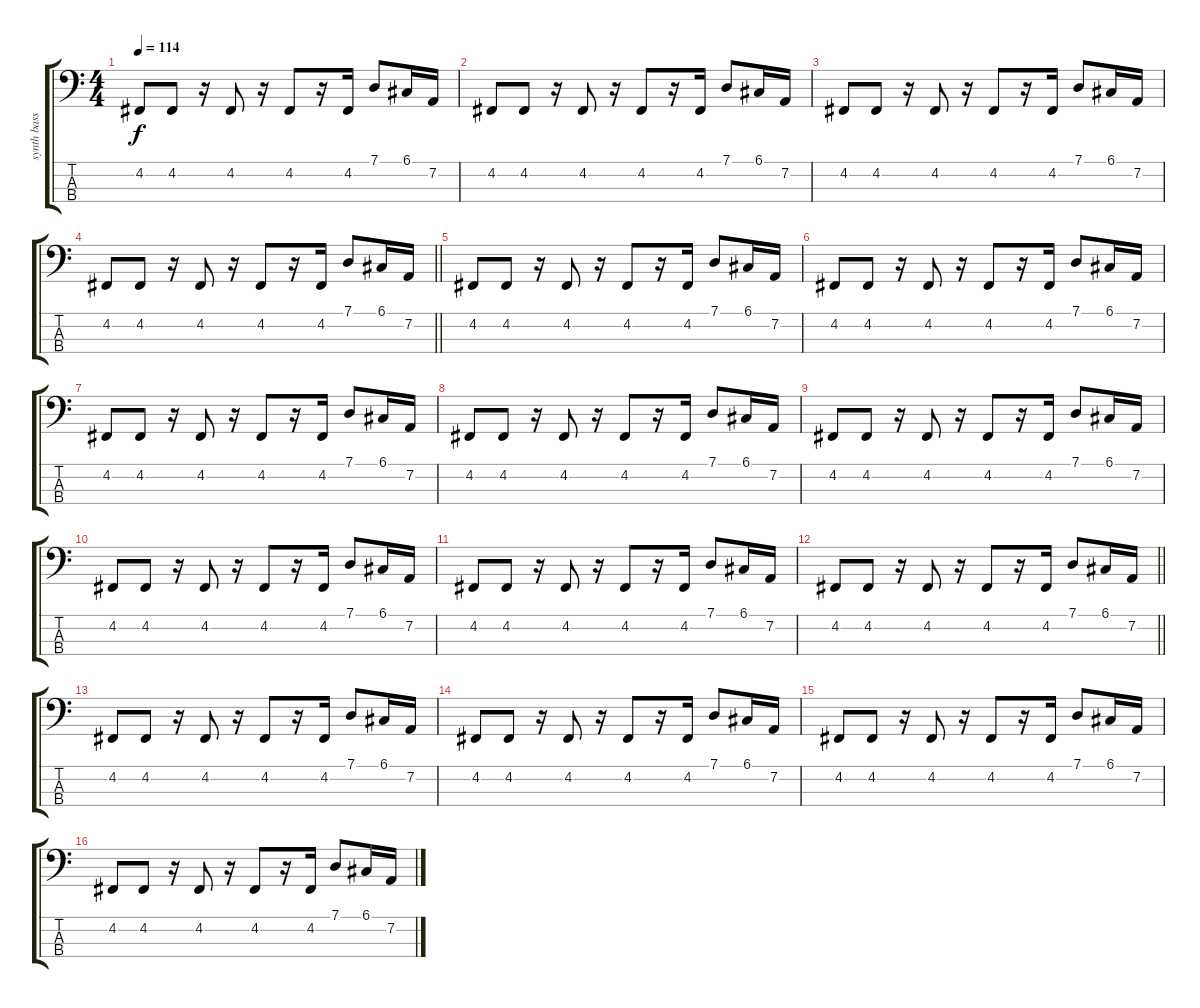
\track ("synth bass" "synth bass") {instrument lead3calliope}
\staff {score tabs}
\tuning (G2 D2 A1 E1) {hide}
\ts (4 4)
\tempo 114
\clef f4
\ks c
4.2.8{dy f instrument lead3calliope} 4.2.8 r.16 4.2.8 r.16 4.2.8 r.16 4.2.16 7.1.8 6.1.16 7.2.16 |
4.2.8 4.2.8 r.16 4.2.8 r.16 4.2.8 r.16 4.2.16 7.1.8 6.1.16 7.2.16 |
4.2.8 4.2.8 r.16 4.2.8 r.16 4.2.8 r.16 4.2.16 7.1.8 6.1.16 7.2.16 |
\barLineRight lightlight
4.2.8 4.2.8 r.16 4.2.8 r.16 4.2.8 r.16 4.2.16 7.1.8 6.1.16 7.2.16 |
4.2.8{instrument lead3calliope} 4.2.8 r.16 4.2.8 r.16 4.2.8 r.16 4.2.16 7.1.8 6.1.16 7.2.16 |
4.2.8 4.2.8 r.16 4.2.8 r.16 4.2.8 r.16 4.2.16 7.1.8 6.1.16 7.2.16 |
4.2.8 4.2.8 r.16 4.2.8 r.16 4.2.8 r.16 4.2.16 7.1.8 6.1.16 7.2.16 |
4.2.8 4.2.8 r.16 4.2.8 r.16 4.2.8 r.16 4.2.16 7.1.8 6.1.16 7.2.16 |
4.2.8{instrument lead3calliope} 4.2.8 r.16 4.2.8 r.16 4.2.8 r.16 4.2.16 7.1.8 6.1.16 7.2.16 |
4.2.8 4.2.8 r.16 4.2.8 r.16 4.2.8 r.16 4.2.16 7.1.8 6.1.16 7.2.16 |
4.2.8 4.2.8 r.16 4.2.8 r.16 4.2.8 r.16 4.2.16 7.1.8 6.1.16 7.2.16 |
\barLineRight lightlight
4.2.8 4.2.8 r.16 4.2.8 r.16 4.2.8 r.16 4.2.16 7.1.8 6.1.16 7.2.16 |
4.2.8{instrument lead3calliope} 4.2.8 r.16 4.2.8 r.16 4.2.8 r.16 4.2.16 7.1.8 6.1.16 7.2.16 |
4.2.8 4.2.8 r.16 4.2.8 r.16 4.2.8 r.16 4.2.16 7.1.8 6.1.16 7.2.16 |
4.2.8 4.2.8 r.16 4.2.8 r.16 4.2.8 r.16 4.2.16 7.1.8 6.1.16 7.2.16 |
4.2.8 4.2.8 r.16 4.2.8 r.16 4.2.8 r.16 4.2.16 7.1.8 6.1.16 7.2.16
